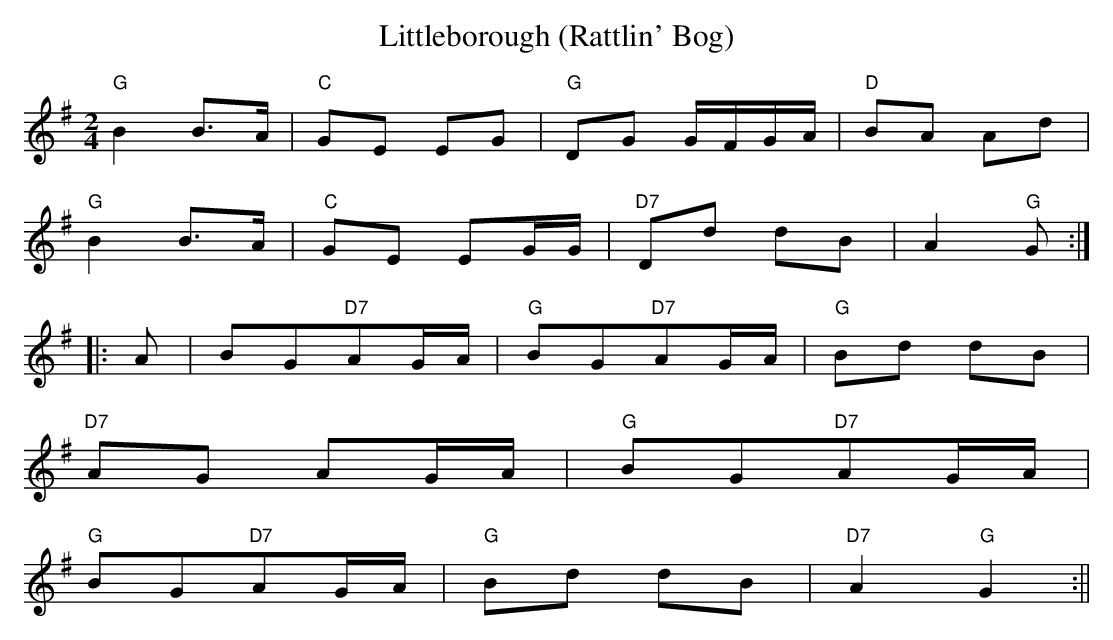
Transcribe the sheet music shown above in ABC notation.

X:1
T:Littleborough (Rattlin' Bog)
M:2/4
L:1/16
K:G
"G"B4B3A|"C"G2E2 E2G2|"G"D2G2 GFGA|"D"B2A2 A2d2|
"G"B4B3A|"C"G2E2 E2GG|"D7"D2d2 d2B2|A4"G"G2:||:
A2|B2G2"D7"A2GA|"G"B2G2"D7"A2GA|"G"B2d2 d2B2|
"D7"A2G2 A2GA|"G"B2G2"D7"A2GA|
"G"B2G2"D7"A2GA|"G"B2d2 d2B2|"D7"A4"G"G4:||
